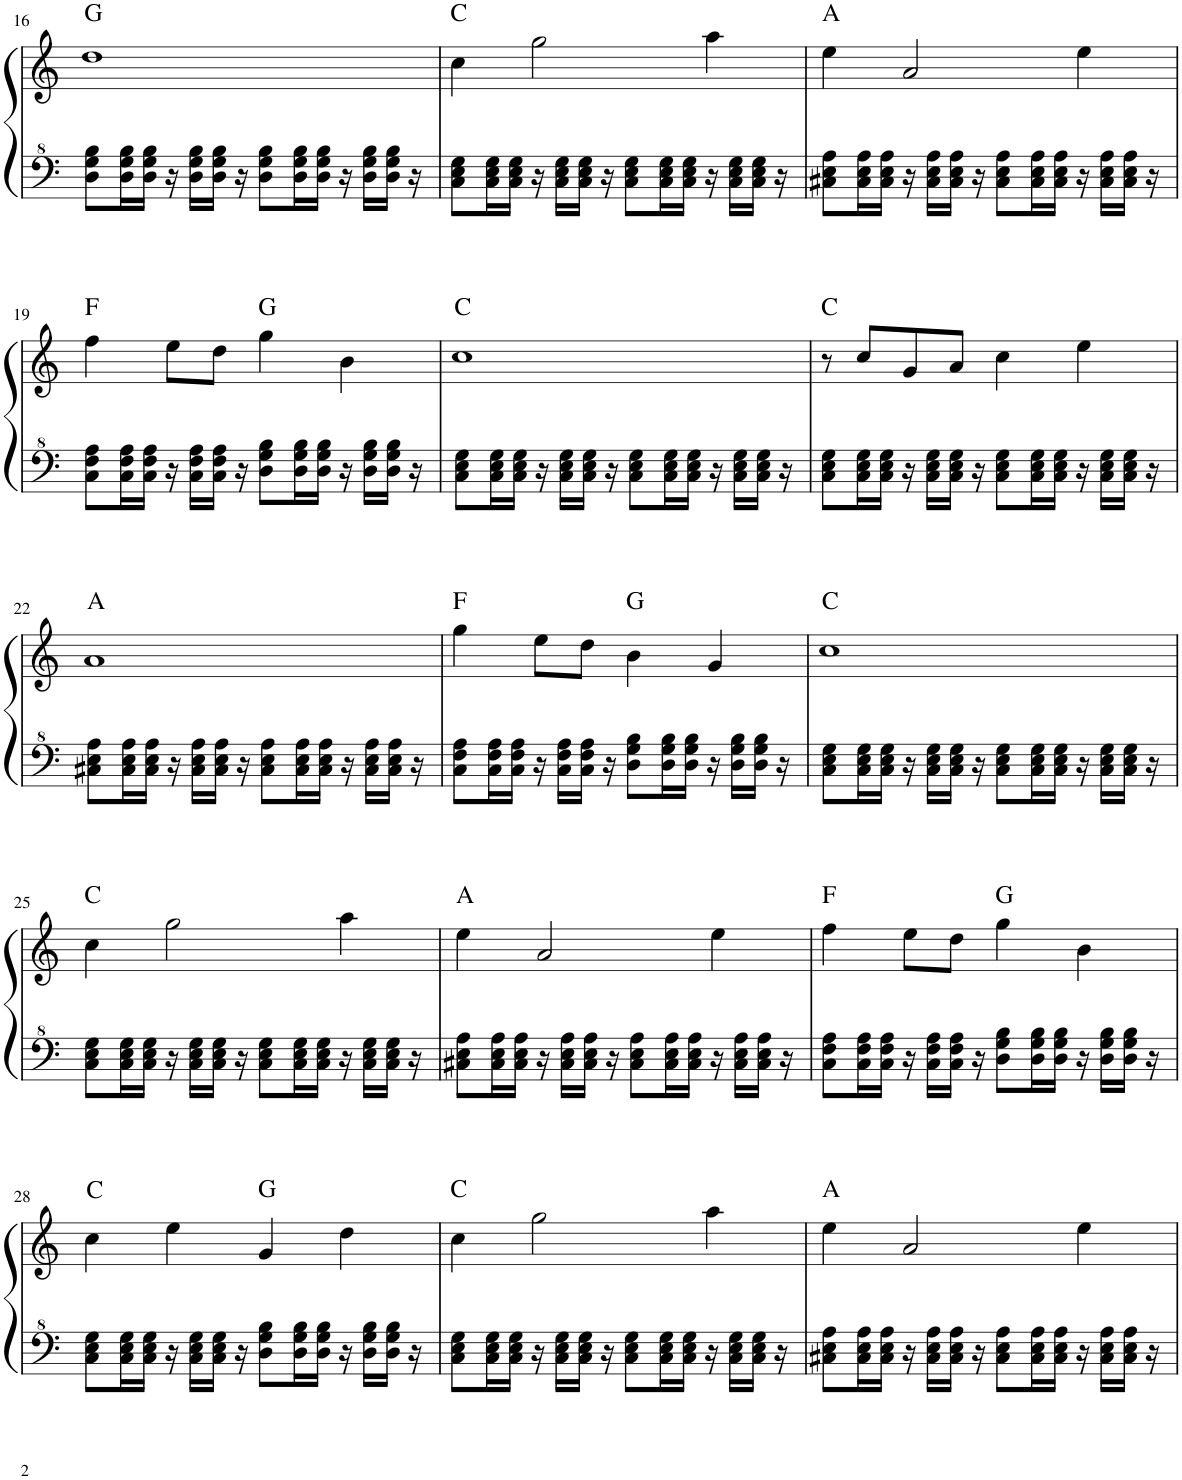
**kern	**kern	**harte
*part1	*part1	*part1
*staff2	*staff1	*
*I"Piano	*	*
*I'Pno.	*	*
!!LO:PB:g=z
*clefF^4	*clefG2	*
*k[]	*k[]	*
*M4/4	*M4/4	*
=16	=16	=16
8d\ 8g\ 8b\L	1dd	G:maj
16d\ 16g\ 16b\L	.	.
16d\ 16g\ 16b\JJ	.	.
16r	.	.
16d\ 16g\ 16b\LL	.	.
16d\ 16g\ 16b\JJ	.	.
16r	.	.
8d\ 8g\ 8b\L	.	.
16d\ 16g\ 16b\L	.	.
16d\ 16g\ 16b\JJ	.	.
16r	.	.
16d\ 16g\ 16b\LL	.	.
16d\ 16g\ 16b\JJ	.	.
16r	.	.
=17	=17	=17
8c\ 8e\ 8g\L	4cc\	C:maj
16c\ 16e\ 16g\L	.	.
16c\ 16e\ 16g\JJ	.	.
16r	2gg\	.
16c\ 16e\ 16g\LL	.	.
16c\ 16e\ 16g\JJ	.	.
16r	.	.
8c\ 8e\ 8g\L	.	.
16c\ 16e\ 16g\L	.	.
16c\ 16e\ 16g\JJ	.	.
16r	4aa\	.
16c\ 16e\ 16g\LL	.	.
16c\ 16e\ 16g\JJ	.	.
16r	.	.
=18	=18	=18
8c#X\ 8e\ 8a\L	4ee\	A:maj
16c#\ 16e\ 16a\L	.	.
16c#\ 16e\ 16a\JJ	.	.
16r	2a/	.
16c#\ 16e\ 16a\LL	.	.
16c#\ 16e\ 16a\JJ	.	.
16r	.	.
8c#\ 8e\ 8a\L	.	.
16c#\ 16e\ 16a\L	.	.
16c#\ 16e\ 16a\JJ	.	.
16r	4ee\	.
16c#\ 16e\ 16a\LL	.	.
16c#\ 16e\ 16a\JJ	.	.
16r	.	.
!!LO:LB:g=z
=19	=19	=19
8c\ 8f\ 8a\L	4ff\	F:maj
16c\ 16f\ 16a\L	.	.
16c\ 16f\ 16a\JJ	.	.
16r	8ee\L	.
16c\ 16f\ 16a\LL	.	.
16c\ 16f\ 16a\JJ	8dd\J	.
16r	.	.
8d\ 8g\ 8b\L	4gg\	G:maj
16d\ 16g\ 16b\L	.	.
16d\ 16g\ 16b\JJ	.	.
16r	4b\	.
16d\ 16g\ 16b\LL	.	.
16d\ 16g\ 16b\JJ	.	.
16r	.	.
=20	=20	=20
8c\ 8e\ 8g\L	1cc	C:maj
16c\ 16e\ 16g\L	.	.
16c\ 16e\ 16g\JJ	.	.
16r	.	.
16c\ 16e\ 16g\LL	.	.
16c\ 16e\ 16g\JJ	.	.
16r	.	.
8c\ 8e\ 8g\L	.	.
16c\ 16e\ 16g\L	.	.
16c\ 16e\ 16g\JJ	.	.
16r	.	.
16c\ 16e\ 16g\LL	.	.
16c\ 16e\ 16g\JJ	.	.
16r	.	.
=21	=21	=21
8c\ 8e\ 8g\L	8r	C:maj
16c\ 16e\ 16g\L	8cc/L	.
16c\ 16e\ 16g\JJ	.	.
16r	8g/	.
16c\ 16e\ 16g\LL	.	.
16c\ 16e\ 16g\JJ	8a/J	.
16r	.	.
8c\ 8e\ 8g\L	4cc\	.
16c\ 16e\ 16g\L	.	.
16c\ 16e\ 16g\JJ	.	.
16r	4ee\	.
16c\ 16e\ 16g\LL	.	.
16c\ 16e\ 16g\JJ	.	.
16r	.	.
!!LO:LB:g=z
=22	=22	=22
8c#X\ 8e\ 8a\L	1a	A:maj
16c#\ 16e\ 16a\L	.	.
16c#\ 16e\ 16a\JJ	.	.
16r	.	.
16c#\ 16e\ 16a\LL	.	.
16c#\ 16e\ 16a\JJ	.	.
16r	.	.
8c#\ 8e\ 8a\L	.	.
16c#\ 16e\ 16a\L	.	.
16c#\ 16e\ 16a\JJ	.	.
16r	.	.
16c#\ 16e\ 16a\LL	.	.
16c#\ 16e\ 16a\JJ	.	.
16r	.	.
=23	=23	=23
8c\ 8f\ 8a\L	4gg\	F:maj
16c\ 16f\ 16a\L	.	.
16c\ 16f\ 16a\JJ	.	.
16r	8ee\L	.
16c\ 16f\ 16a\LL	.	.
16c\ 16f\ 16a\JJ	8dd\J	.
16r	.	.
8d\ 8g\ 8b\L	4b\	G:maj
16d\ 16g\ 16b\L	.	.
16d\ 16g\ 16b\JJ	.	.
16r	4g/	.
16d\ 16g\ 16b\LL	.	.
16d\ 16g\ 16b\JJ	.	.
16r	.	.
=24	=24	=24
8c\ 8e\ 8g\L	1cc	C:maj
16c\ 16e\ 16g\L	.	.
16c\ 16e\ 16g\JJ	.	.
16r	.	.
16c\ 16e\ 16g\LL	.	.
16c\ 16e\ 16g\JJ	.	.
16r	.	.
8c\ 8e\ 8g\L	.	.
16c\ 16e\ 16g\L	.	.
16c\ 16e\ 16g\JJ	.	.
16r	.	.
16c\ 16e\ 16g\LL	.	.
16c\ 16e\ 16g\JJ	.	.
16r	.	.
!!LO:LB:g=z
=25	=25	=25
8c\ 8e\ 8g\L	4cc\	C:maj
16c\ 16e\ 16g\L	.	.
16c\ 16e\ 16g\JJ	.	.
16r	2gg\	.
16c\ 16e\ 16g\LL	.	.
16c\ 16e\ 16g\JJ	.	.
16r	.	.
8c\ 8e\ 8g\L	.	.
16c\ 16e\ 16g\L	.	.
16c\ 16e\ 16g\JJ	.	.
16r	4aa\	.
16c\ 16e\ 16g\LL	.	.
16c\ 16e\ 16g\JJ	.	.
16r	.	.
=26	=26	=26
8c#X\ 8e\ 8a\L	4ee\	A:maj
16c#\ 16e\ 16a\L	.	.
16c#\ 16e\ 16a\JJ	.	.
16r	2a/	.
16c#\ 16e\ 16a\LL	.	.
16c#\ 16e\ 16a\JJ	.	.
16r	.	.
8c#\ 8e\ 8a\L	.	.
16c#\ 16e\ 16a\L	.	.
16c#\ 16e\ 16a\JJ	.	.
16r	4ee\	.
16c#\ 16e\ 16a\LL	.	.
16c#\ 16e\ 16a\JJ	.	.
16r	.	.
=27	=27	=27
8c\ 8f\ 8a\L	4ff\	F:maj
16c\ 16f\ 16a\L	.	.
16c\ 16f\ 16a\JJ	.	.
16r	8ee\L	.
16c\ 16f\ 16a\LL	.	.
16c\ 16f\ 16a\JJ	8dd\J	.
16r	.	.
8d\ 8g\ 8b\L	4gg\	G:maj
16d\ 16g\ 16b\L	.	.
16d\ 16g\ 16b\JJ	.	.
16r	4b\	.
16d\ 16g\ 16b\LL	.	.
16d\ 16g\ 16b\JJ	.	.
16r	.	.
!!LO:LB:g=z
=28	=28	=28
8c\ 8e\ 8g\L	4cc\	C:maj
16c\ 16e\ 16g\L	.	.
16c\ 16e\ 16g\JJ	.	.
16r	4ee\	.
16c\ 16e\ 16g\LL	.	.
16c\ 16e\ 16g\JJ	.	.
16r	.	.
8d\ 8g\ 8b\L	4g/	G:maj
16d\ 16g\ 16b\L	.	.
16d\ 16g\ 16b\JJ	.	.
16r	4dd\	.
16d\ 16g\ 16b\LL	.	.
16d\ 16g\ 16b\JJ	.	.
16r	.	.
=29	=29	=29
8c\ 8e\ 8g\L	4cc\	C:maj
16c\ 16e\ 16g\L	.	.
16c\ 16e\ 16g\JJ	.	.
16r	2gg\	.
16c\ 16e\ 16g\LL	.	.
16c\ 16e\ 16g\JJ	.	.
16r	.	.
8c\ 8e\ 8g\L	.	.
16c\ 16e\ 16g\L	.	.
16c\ 16e\ 16g\JJ	.	.
16r	4aa\	.
16c\ 16e\ 16g\LL	.	.
16c\ 16e\ 16g\JJ	.	.
16r	.	.
=30	=30	=30
8c#X\ 8e\ 8a\L	4ee\	A:maj
16c#\ 16e\ 16a\L	.	.
16c#\ 16e\ 16a\JJ	.	.
16r	2a/	.
16c#\ 16e\ 16a\LL	.	.
16c#\ 16e\ 16a\JJ	.	.
16r	.	.
8c#\ 8e\ 8a\L	.	.
16c#\ 16e\ 16a\L	.	.
16c#\ 16e\ 16a\JJ	.	.
16r	4ee\	.
16c#\ 16e\ 16a\LL	.	.
16c#\ 16e\ 16a\JJ	.	.
16r	.	.
=	=	=
*-	*-	*-
